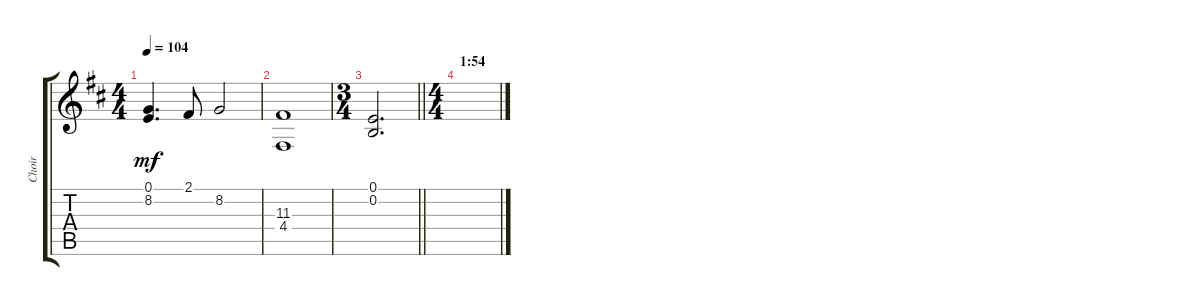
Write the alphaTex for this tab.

\track ("Choir" "Choir") {instrument choiraahs}
\staff {score tabs}
\tuning (E4 B3 G3 D3 A2 E2) {hide}
\ts (4 4)
\tempo 104
\clef g2
\ks d
(0.1 8.2).4{d dy mf} 2.1.8 8.2.2 |
(11.3 4.4).1 |
\ts (3 4)
\barLineRight lightlight
(0.1 0.2).2{d} |
\ts (4 4)
\section ("" "1:54")
